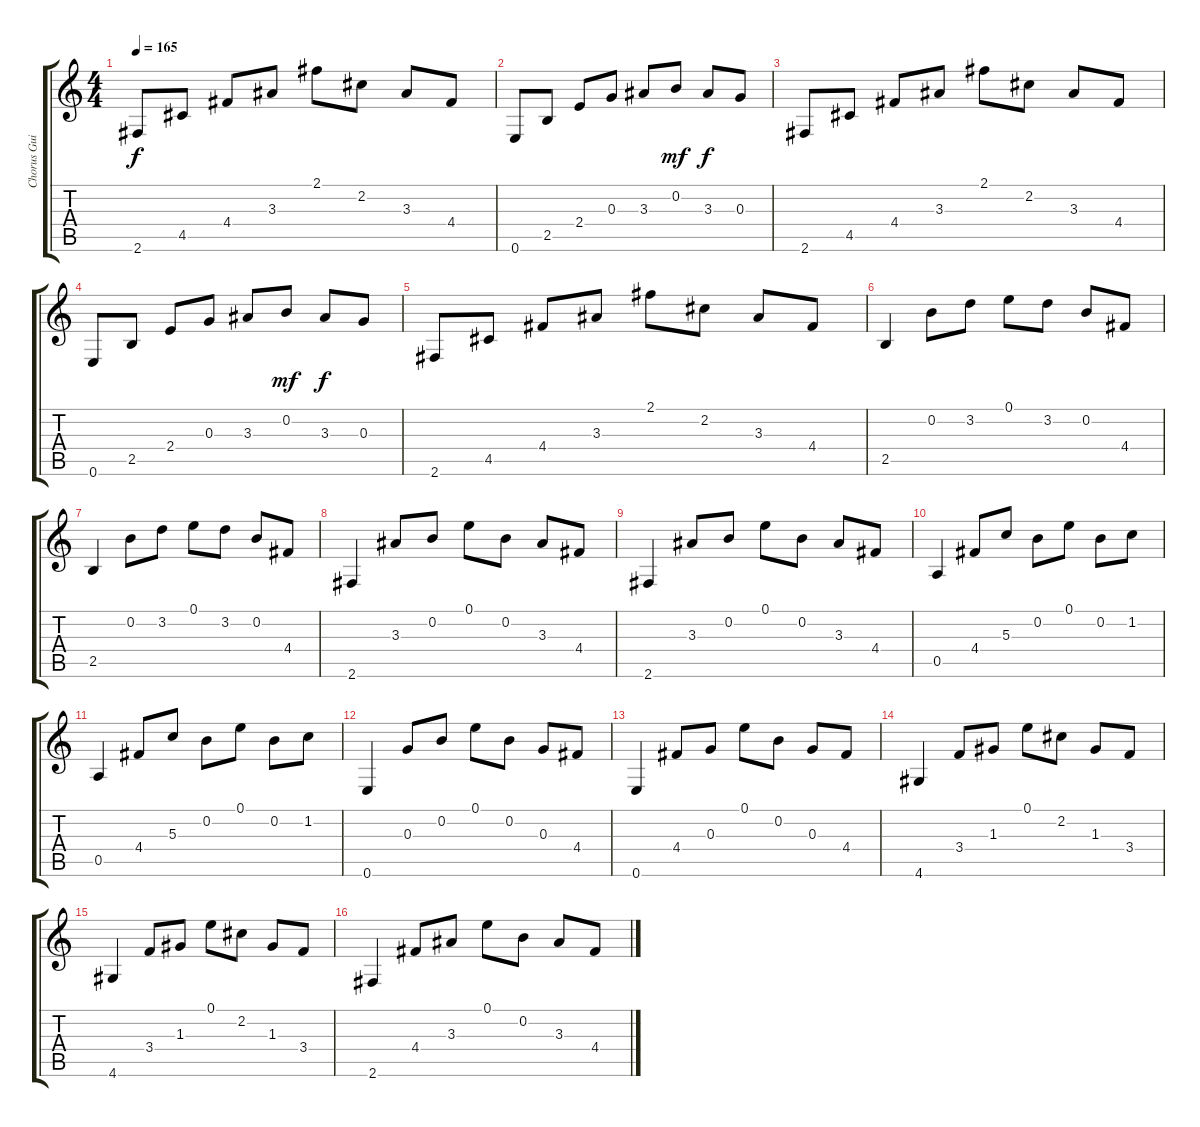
\track ("Chorus Guitar" "Chorus Gui") {instrument electricguitarmuted}
\staff {score tabs}
\tuning (E4 B3 G3 D3 A2 E2) {hide}
\ts (4 4)
\tempo 165
\clef g2
\ks c
2.6.8{dy f} 4.5.8 4.4.8 3.3.8 2.1.8 2.2.8 3.3.8 4.4.8 |
0.6.8 2.5.8 2.4.8 0.3.8 3.3.8 0.2.8{dy mf} 3.3.8{dy f} 0.3.8 |
2.6.8 4.5.8 4.4.8 3.3.8 2.1.8 2.2.8 3.3.8 4.4.8 |
0.6.8 2.5.8 2.4.8 0.3.8 3.3.8 0.2.8{dy mf} 3.3.8{dy f} 0.3.8 |
2.6.8 4.5.8 4.4.8 3.3.8 2.1.8 2.2.8 3.3.8 4.4.8 |
2.5.4 0.2.8 3.2.8 0.1.8 3.2.8 0.2.8 4.4.8 |
2.5.4 0.2.8 3.2.8 0.1.8 3.2.8 0.2.8 4.4.8 |
2.6.4 3.3.8 0.2.8 0.1.8 0.2.8 3.3.8 4.4.8 |
2.6.4 3.3.8 0.2.8 0.1.8 0.2.8 3.3.8 4.4.8 |
0.5.4 4.4.8 5.3.8 0.2.8 0.1.8 0.2.8 1.2.8 |
0.5.4 4.4.8 5.3.8 0.2.8 0.1.8 0.2.8 1.2.8 |
0.6.4 0.3.8 0.2.8 0.1.8 0.2.8 0.3.8 4.4.8 |
0.6.4 4.4.8 0.3.8 0.1.8 0.2.8 0.3.8 4.4.8 |
4.6.4 3.4.8 1.3.8 0.1.8 2.2.8 1.3.8 3.4.8 |
4.6.4 3.4.8 1.3.8 0.1.8 2.2.8 1.3.8 3.4.8 |
2.6.4 4.4.8 3.3.8 0.1.8 0.2.8 3.3.8 4.4.8
